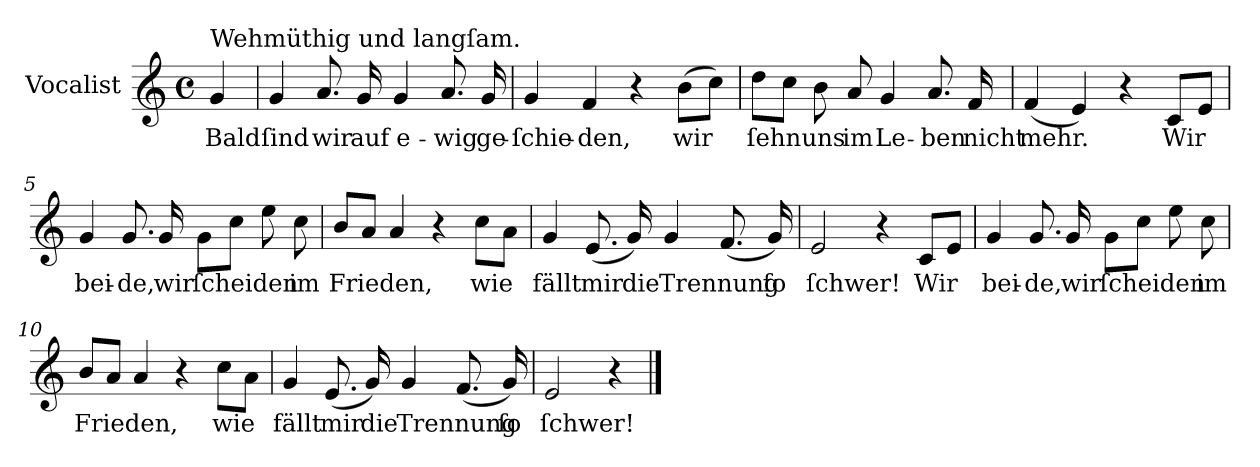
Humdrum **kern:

**kern	**text
*part1	*part1
*staff1	*staff1
*I"Vocalist	*
*clefG2	*
*k[]	*
*C:	*
*M4/4	*
*met(c)	*
=	=
!LO:TX:a:t=Wehmüthig und langſam.	!
4g	Bald
=1	=1
4g	ſind
8.a	wir
16g	auf
4g	e-
8.a	-wig
16g	ge-
=2	=2
4g	-ſchie-
4f	-den,
4r	.
(8bL	wir
8ccJ)	.
=3	=3
8ddL	ſehn
8ccJ	.
8b	uns
8a	im
4g	Le-
8.a	-ben
16f	nicht
=4	=4
(4f	mehr.
4e)	.
4r	.
8cL	Wir
8eJ	.
=5	=5
4g	bei-
8.g	-de,
16g	wir
8g\L	ſcheiden
8ccJ	.
8ee	.
8cc	im
=6	=6
8bL	Frieden,
8aJ	.
4a	.
4r	.
8ccL	wie
8aJ	.
=7	=7
4g	fällt
(8.e	mir
16g)	die
4g	Trennung
(8.f	.
16g)	ſo
=8	=8
2e	ſchwer!
4r	.
8cL	Wir
8eJ	.
=9	=9
4g	bei-
8.g	-de,
16g	wir
8g\L	ſcheiden
8ccJ	.
8ee	.
8cc	im
=10	=10
8bL	Frieden,
8aJ	.
4a	.
4r	.
8ccL	wie
8aJ	.
=11	=11
4g	fällt
(8.e	mir
16g)	die
4g	Trennung
(8.f	.
16g)	ſo
=12	=12
2e	ſchwer!
4r	.
==	==
*-	*-
